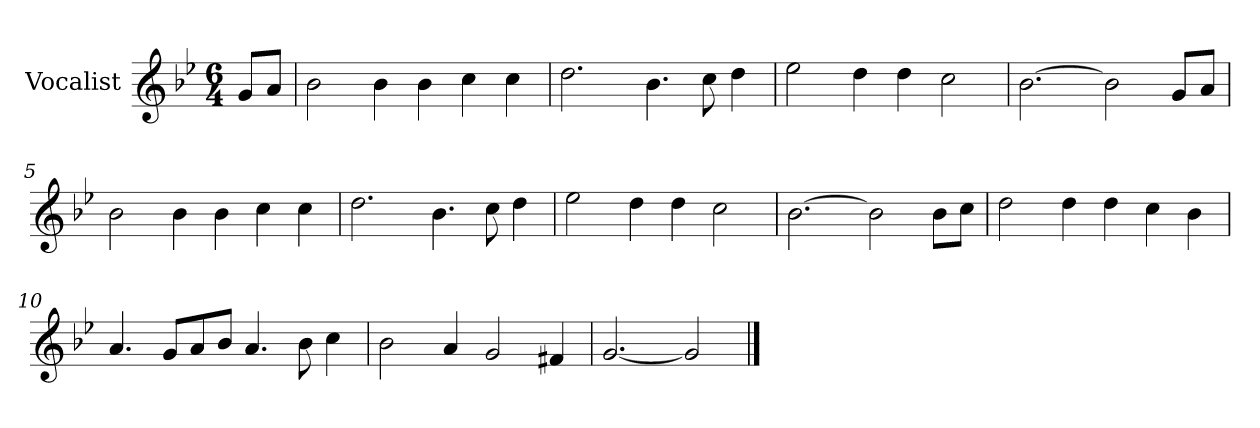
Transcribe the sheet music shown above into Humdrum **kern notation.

**kern
*part1
*staff1
*I"Vocalist
*k[b-e-]
*g:
*M6/4
=
8gL
8aJ
=1
2b-
4b-
4b-
4cc
4cc
=2
2.dd
4.b-
8cc
4dd
=3
2ee-
4dd
4dd
2cc
=4
[2.b-
2b-]
8gL
8aJ
=5
2b-
4b-
4b-
4cc
4cc
=6
2.dd
4.b-
8cc
4dd
=7
2ee-
4dd
4dd
2cc
=8
[2.b-
2b-]
8b-L
8ccJ
=9
2dd
4dd
4dd
4cc
4b-
=10
4.a
8gL
8a
8b-J
4.a
8b-
4cc
=11
2b-
4a
2g
4f#X
=12
[2.g
2g]
==
*-
